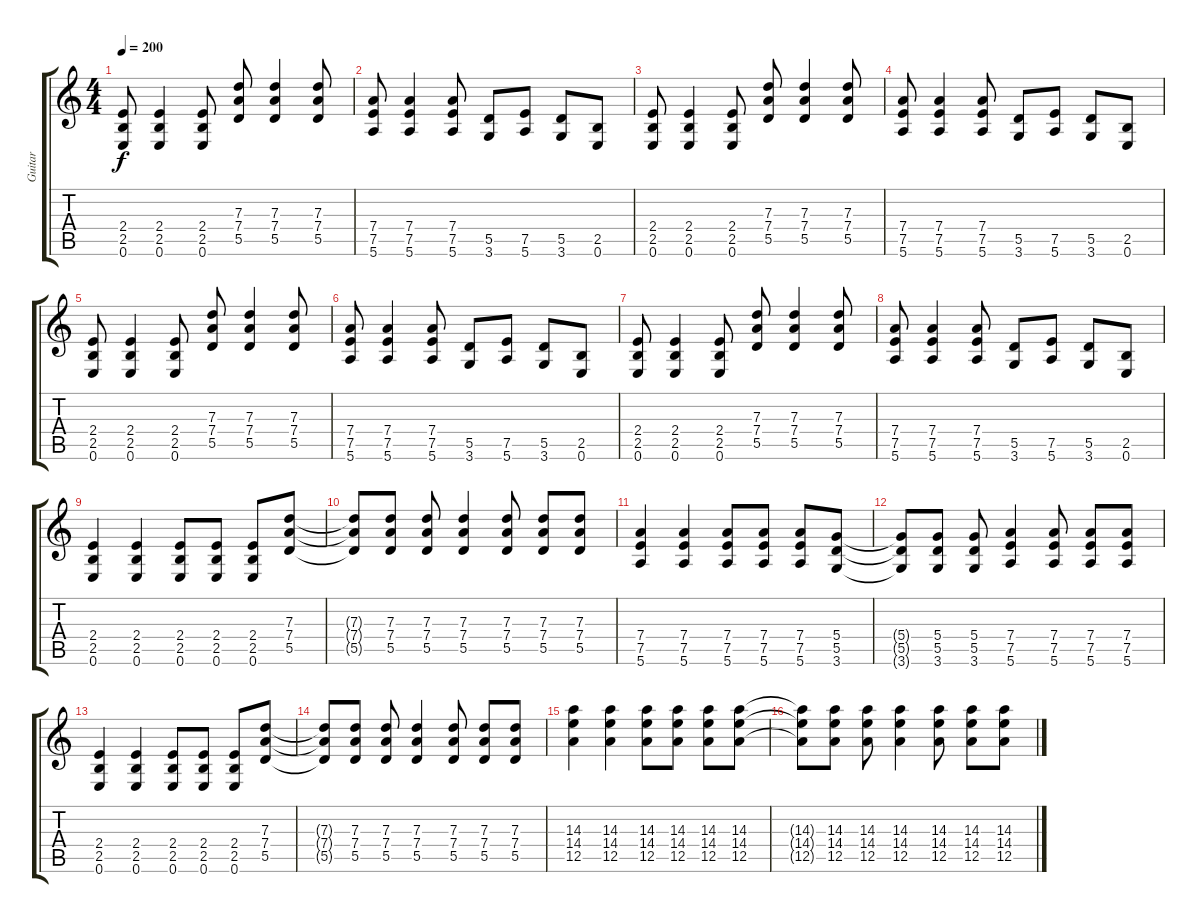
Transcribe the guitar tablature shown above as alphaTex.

\track ("Guitar" "Guitar") {instrument distortionguitar}
\staff {score tabs}
\tuning (E4 B3 G3 D3 A2 E2) {hide}
\ts (4 4)
\tempo 200
\clef g2
\ks c
(2.4 2.5 0.6).8{dy f} (2.4 2.5 0.6).4 (2.4 2.5 0.6).8 (7.3 7.4 5.5).8 (7.3 7.4 5.5).4 (7.3 7.4 5.5).8 |
(7.4 7.5 5.6).8 (7.4 7.5 5.6).4 (7.4 7.5 5.6).8 (5.5 3.6).8 (7.5 5.6).8 (5.5 3.6).8 (2.5 0.6).8 |
(2.4 2.5 0.6).8 (2.4 2.5 0.6).4 (2.4 2.5 0.6).8 (7.3 7.4 5.5).8 (7.3 7.4 5.5).4 (7.3 7.4 5.5).8 |
(7.4 7.5 5.6).8 (7.4 7.5 5.6).4 (7.4 7.5 5.6).8 (5.5 3.6).8 (7.5 5.6).8 (5.5 3.6).8 (2.5 0.6).8 |
(2.4 2.5 0.6).8 (2.4 2.5 0.6).4 (2.4 2.5 0.6).8 (7.3 7.4 5.5).8 (7.3 7.4 5.5).4 (7.3 7.4 5.5).8 |
(7.4 7.5 5.6).8 (7.4 7.5 5.6).4 (7.4 7.5 5.6).8 (5.5 3.6).8 (7.5 5.6).8 (5.5 3.6).8 (2.5 0.6).8 |
(2.4 2.5 0.6).8 (2.4 2.5 0.6).4 (2.4 2.5 0.6).8 (7.3 7.4 5.5).8 (7.3 7.4 5.5).4 (7.3 7.4 5.5).8 |
(7.4 7.5 5.6).8 (7.4 7.5 5.6).4 (7.4 7.5 5.6).8 (5.5 3.6).8 (7.5 5.6).8 (5.5 3.6).8 (2.5 0.6).8 |
(2.4 2.5 0.6).4 (2.4 2.5 0.6).4 (2.4 2.5 0.6).8 (2.4 2.5 0.6).8 (2.4 2.5 0.6).8 (7.3 7.4 5.5).8 |
(7.3{t} 7.4{t} 5.5{t}).8 (7.3 7.4 5.5).8 (7.3 7.4 5.5).8 (7.3 7.4 5.5).4 (7.3 7.4 5.5).8 (7.3 7.4 5.5).8 (7.3 7.4 5.5).8 |
(7.4 7.5 5.6).4 (7.4 7.5 5.6).4 (7.4 7.5 5.6).8 (7.4 7.5 5.6).8 (7.4 7.5 5.6).8 (5.4 5.5 3.6).8 |
(5.4{t} 5.5{t} 3.6{t}).8 (5.4 5.5 3.6).8 (5.4 5.5 3.6).8 (7.4 7.5 5.6).4 (7.4 7.5 5.6).8 (7.4 7.5 5.6).8 (7.4 7.5 5.6).8 |
(2.4 2.5 0.6).4 (2.4 2.5 0.6).4 (2.4 2.5 0.6).8 (2.4 2.5 0.6).8 (2.4 2.5 0.6).8 (7.3 7.4 5.5).8 |
(7.3{t} 7.4{t} 5.5{t}).8 (7.3 7.4 5.5).8 (7.3 7.4 5.5).8 (7.3 7.4 5.5).4 (7.3 7.4 5.5).8 (7.3 7.4 5.5).8 (7.3 7.4 5.5).8 |
(14.3 14.4 12.5).4 (14.3 14.4 12.5).4 (14.3 14.4 12.5).8 (14.3 14.4 12.5).8 (14.3 14.4 12.5).8 (14.3 14.4 12.5).8 |
(14.3{t} 14.4{t} 12.5{t}).8 (14.3 14.4 12.5).8 (14.3 14.4 12.5).8 (14.3 14.4 12.5).4 (14.3 14.4 12.5).8 (14.3 14.4 12.5).8 (14.3 14.4 12.5).8
